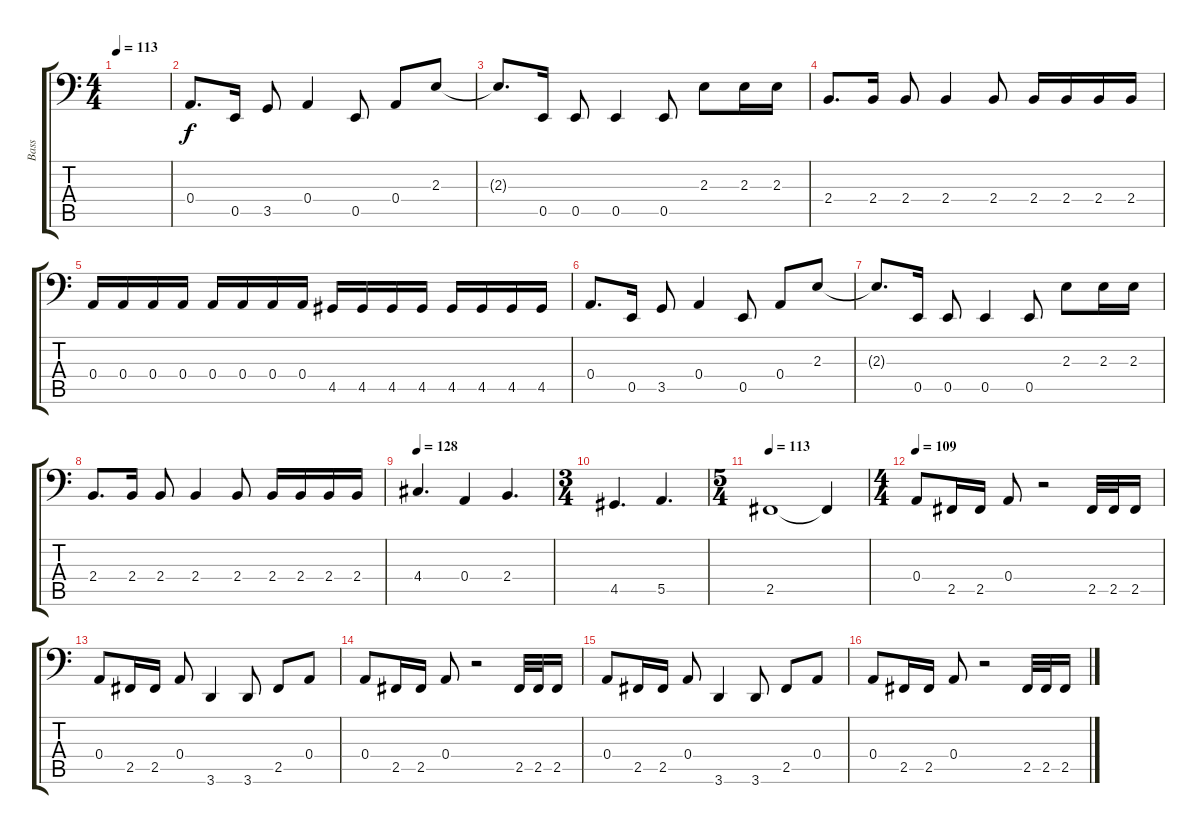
\track ("Bass" "Bass") {instrument electricbassfinger}
\staff {score tabs}
\tuning (C3 G2 D2 A1 E1 B0) {hide}
\ts (4 4)
\tempo 113
\clef f4
\ks c
|
0.4.8{d} 0.5.16 3.5.8 0.4.4 0.5.8 0.4.8 2.3.8 |
2.3{t}.8{d} 0.5.16 0.5.8 0.5.4 0.5.8 2.3.8 2.3.16 2.3.16 |
2.4.8{d} 2.4.16 2.4.8 2.4.4 2.4.8 2.4.16 2.4.16 2.4.16 2.4.16 |
0.4.16 0.4.16 0.4.16 0.4.16 0.4.16 0.4.16 0.4.16 0.4.16 4.5.16 4.5.16 4.5.16 4.5.16 4.5.16 4.5.16 4.5.16 4.5.16 |
0.4.8{d} 0.5.16 3.5.8 0.4.4 0.5.8 0.4.8 2.3.8 |
2.3{t}.8{d} 0.5.16 0.5.8 0.5.4 0.5.8 2.3.8 2.3.16 2.3.16 |
2.4.8{d} 2.4.16 2.4.8 2.4.4 2.4.8 2.4.16 2.4.16 2.4.16 2.4.16 |
\tempo 128
4.4.4{d} 0.4.4 2.4.4{d} |
\ts (3 4)
4.5.4{d} 5.5.4{d} |
\ts (5 4)
\tempo 113
2.5.1 2.5{t}.4 |
\ts (4 4)
\tempo 109
0.4.8{volume 10} 2.5.16 2.5.16 0.4.8 r.2 2.5.32 2.5.32 2.5.16 |
0.4.8 2.5.16 2.5.16 0.4.8 3.6.4 3.6.8 2.5.8 0.4.8 |
0.4.8 2.5.16 2.5.16 0.4.8 r.2 2.5.32 2.5.32 2.5.16 |
0.4.8 2.5.16 2.5.16 0.4.8 3.6.4 3.6.8 2.5.8 0.4.8 |
0.4.8 2.5.16 2.5.16 0.4.8 r.2 2.5.32 2.5.32 2.5.16
